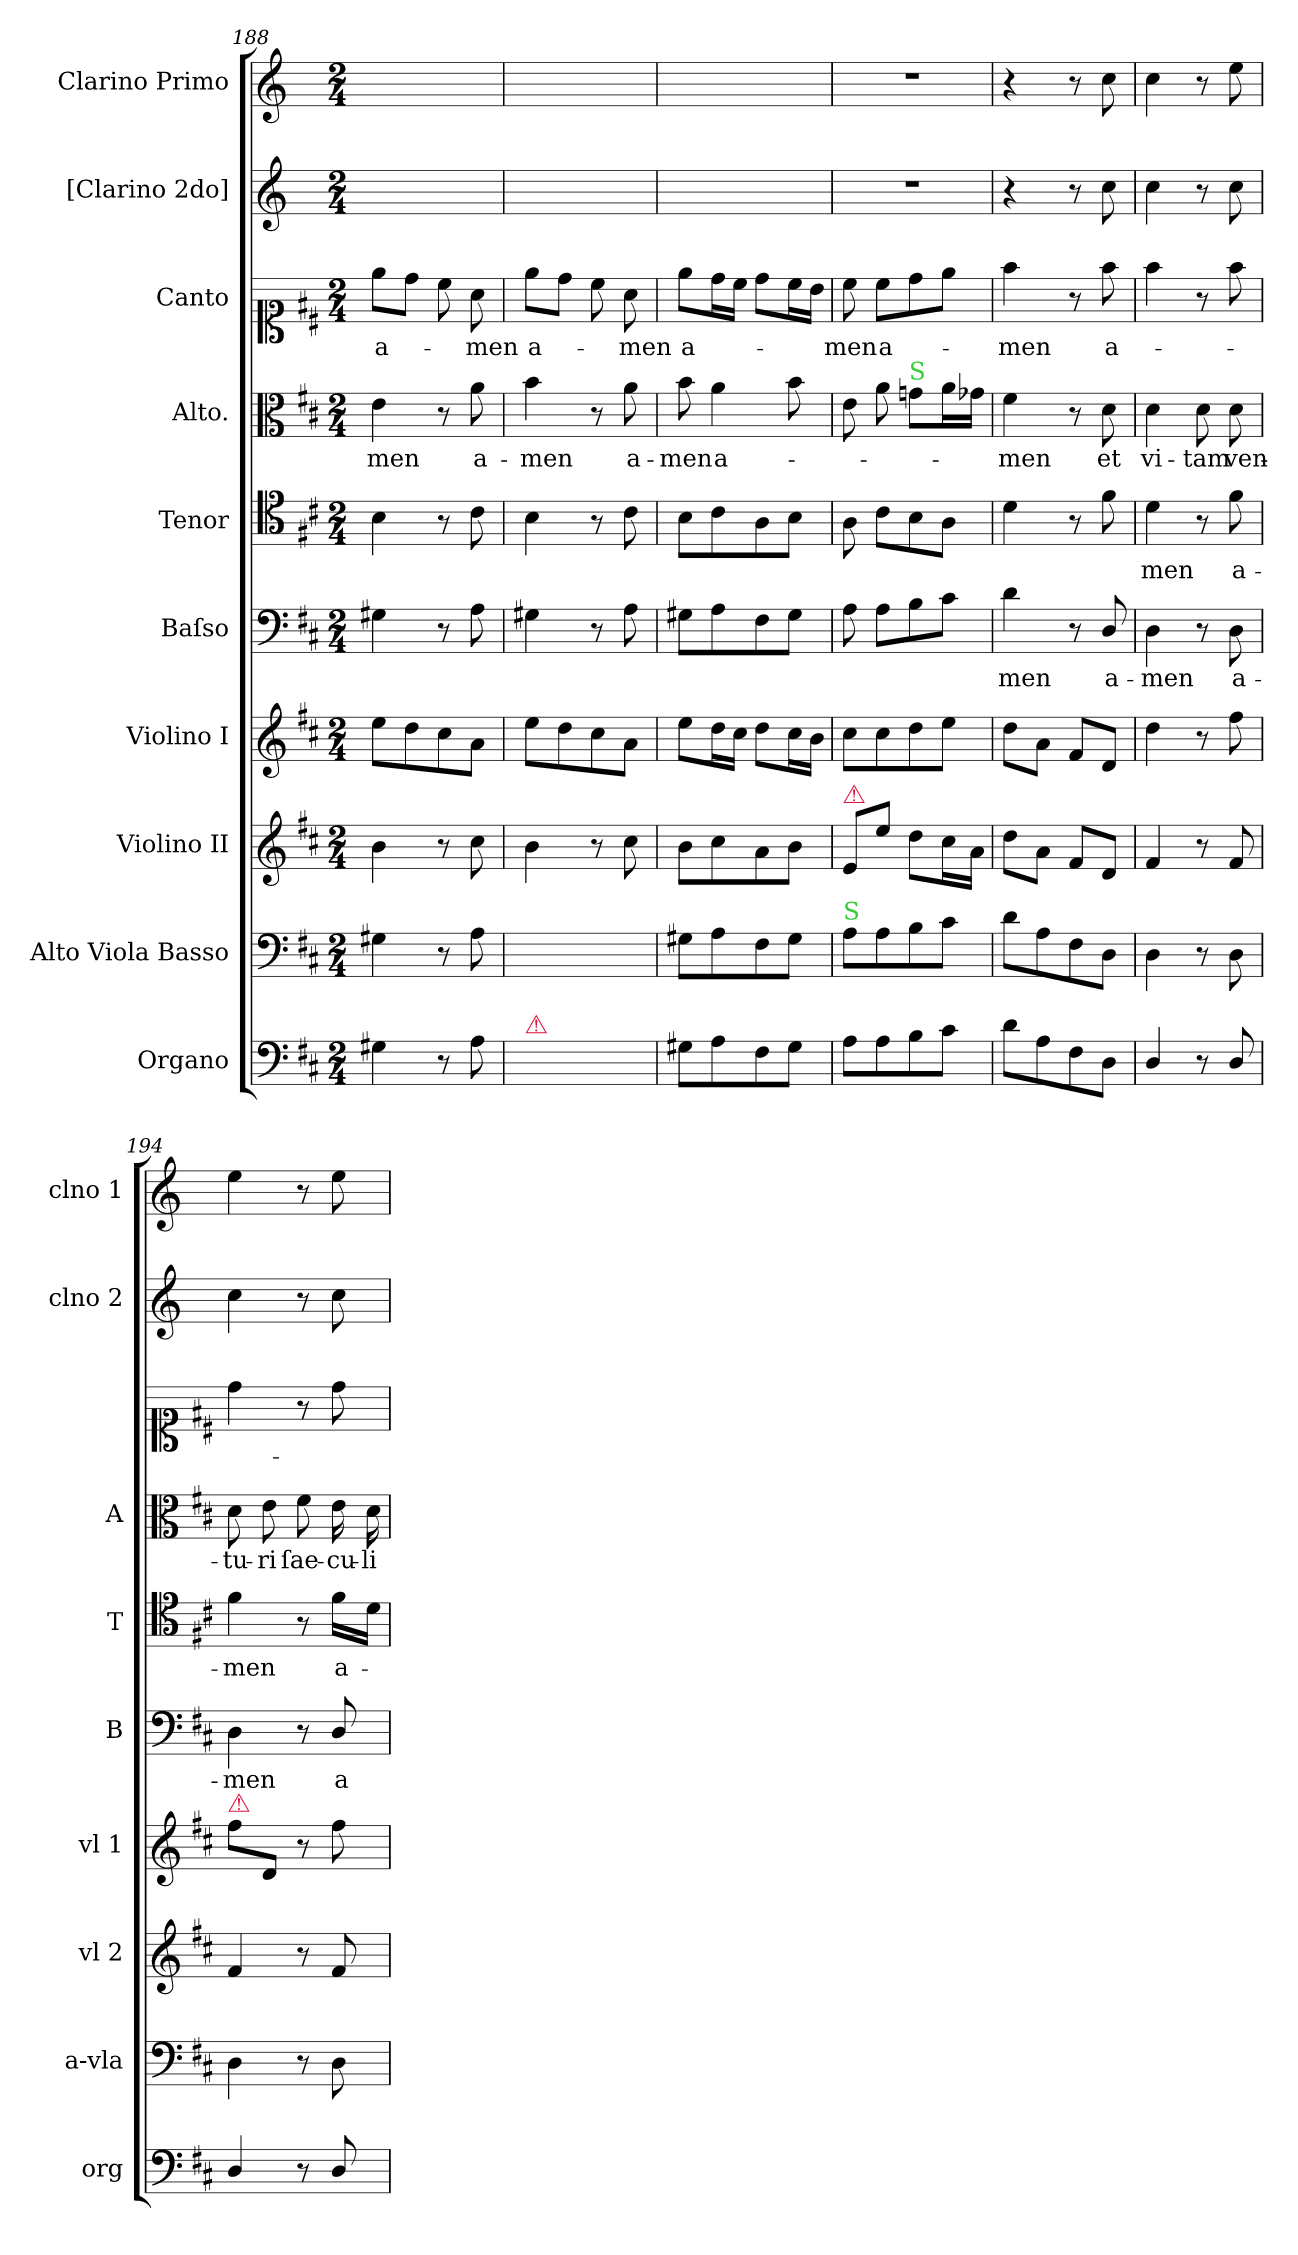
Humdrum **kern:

**kern	**kern	**kern	**kern	**kern	**text	**kern	**text	**kern	**text	**kern	**text	**kern	**kern
*part10	*part9	*part8	*part7	*part6	*part6	*part5	*part5	*part4	*part4	*part3	*part3	*part2	*part1
*staff10	*staff9	*staff8	*staff7	*staff6	*staff6	*staff5	*staff5	*staff4	*staff4	*staff3	*staff3	*staff2	*staff1
*I"Organo	*I"Alto Viola Basso	*I"Violino II	*I"Violino I	*I"Baſso	*	*I"Tenor	*	*I"Alto.	*	*I"Canto	*	*I"[Clarino 2do]	*I"Clarino Primo
*I'org	*I'a-vla	*I'vl 2	*I'vl 1	*I'B	*	*I'T	*	*I'A	*	*	*	*I'clno 2	*I'clno 1
*clefF4	*clefF4	*clefG2	*clefG2	*clefF4	*	*clefC4	*	*clefC3	*	*clefC1	*	*clefG2	*clefG2
*	*	*	*	*	*	*	*	*	*	*	*	*ITrd-1c-2	*ITrd-1c-2
*k[f#c#]	*k[f#c#]	*k[f#c#]	*k[f#c#]	*k[f#c#]	*	*k[f#c#]	*	*k[f#c#]	*	*k[f#c#]	*	*k[f#c#]	*k[f#c#]
*	*	*	*	*	*	*	*	*	*	*	*	*D:	*D:
*M2/4	*M2/4	*M2/4	*M2/4	*M2/4	*	*M2/4	*	*M2/4	*	*M2/4	*	*M2/4	*M2/4
=188	=188	=188	=188	=188	=188	=188	=188	=188	=188	=188	=188	=188	=188
!	!	!	!	!	!	!	!	!	!LO:LY:i	!	!	!	!
4G#X\	4G#X\	4b\	8ee\L	4G#X\	.	4B\	.	4e\	-men	8ee\L	a-	2ryy	2ryy
.	.	.	8dd\	.	.	.	.	.	.	8dd\J	.	.	.
8r	8r	8r	8cc#\	8r	.	8r	.	8r	.	8cc#\	.	.	.
!	!	!	!	!	!	!	!	!	!LO:LY:i	!	!	!	!
8A\	8A\	8cc#\	8a\J	8A\	.	8c#\	.	8a\	a-	8a\	-men	.	.
=189	=189	=189	=189	=189	=189	=189	=189	=189	=189	=189	=189	=189	=189
!LO:TX:a:color=crimson:t=⚠	!	!	!	!	!	!	!	!	!	!	!	!	!
!	!	!	!	!	!	!	!	!	!LO:LY:i	!	!LO:LY:i	!	!
2ryy	2ryy	4b\	8ee\L	4G#X\	.	4B\	.	4b\	-men	8ee\L	a-	2ryy	2ryy
.	.	.	8dd\	.	.	.	.	.	.	8dd\J	.	.	.
.	.	8r	8cc#\	8r	.	8r	.	8r	.	8cc#\	.	.	.
!	!	!	!	!	!	!	!	!	!LO:LY:i	!	!LO:LY:i	!	!
.	.	8cc#\	8a\J	8A\	.	8c#\	.	8a\	a-	8a\	-men	.	.
=190	=190	=190	=190	=190	=190	=190	=190	=190	=190	=190	=190	=190	=190
!	!	!	!	!	!	!	!	!	!LO:LY:i	!	!	!	!
8G#X\L	8G#X\L	8b\L	8ee\L	8G#X\L	.	8B\L	.	8b\	-men	8ee\L	a-	2ryy	2ryy
!	!	!	!	!	!	!	!	!	!LO:LY:i	!	!	!	!
8A\	8A\	8cc#\	16dd\L	8A\	.	8c#\	.	4a\	a-	16dd\L	.	.	.
.	.	.	16cc#\JJ	.	.	.	.	.	.	16cc#\JJ	.	.	.
8F#\	8F#\	8a\	8dd\L	8F#\	.	8A\	.	.	.	8dd\L	.	.	.
8G#\J	8G#\J	8b\J	16cc#\L	8G#\J	.	8B\J	.	8b\	.	16cc#\L	.	.	.
.	.	.	16b\JJ	.	.	.	.	.	.	16b\JJ	.	.	.
=191	=191	=191	=191	=191	=191	=191	=191	=191	=191	=191	=191	=191	=191
!	!	!LO:TX:a:color=crimson:t=⚠	!	!	!	!	!	!	!	!	!	!	!
!	!LO:TX:a:color=limegreen:t=S	!	!	!	!	!	!	!	!	!	!	!	!
8A\L	8A\L	8e/L	8cc#\L	8A\	.	8A\	.	8e\	.	8cc#\	-men	2r	2r
8A\	8A\	8ee\J	8cc#\	8A\L	.	8c#\L	.	8a\	.	8cc#\L	a-	.	.
!	!	!	!	!	!	!	!	!LO:TX:a:color=limegreen:t=S	!	!	!	!	!
8B\	8B\	8dd\L	8dd\	8B\	.	8B\	.	8gn\L	.	8dd\	.	.	.
8c#\J	8c#\J	16cc#\L	8ee\J	8c#\J	.	8A\J	.	16a\L	.	8ee\J	.	.	.
.	.	16a\JJ	.	.	.	.	.	16g-X\JJ	.	.	.	.	.
=192	=192	=192	=192	=192	=192	=192	=192	=192	=192	=192	=192	=192	=192
!	!	!	!	!	!	!	!	!	!LO:LY:i	!	!	!	!
8d\L	8d\L	8dd\L	8dd\L	4d\	-men	4d\	.	4f#\	-men	4ff#\	-men	4r	4r
8A\	8A\	8a\J	8a\J	.	.	.	.	.	.	.	.	.	.
8F#\	8F#\	8f#/L	8f#/L	8r	.	8r	.	8r	.	8r	.	8r	8r
8D\J	8D\J	8d/J	8d/J	8D/	a-	8f#\	.	8d\	et	8ff#\	a-	8dd\	8dd\
=193	=193	=193	=193	=193	=193	=193	=193	=193	=193	=193	=193	=193	=193
4D/	4D\	4f#/	4dd\	4D\	-men	4d\	-men	4d\	vi-	4ff#\	.	4dd\	4dd\
8r	8r	8r	8r	8r	.	8r	.	8d\	-tam	8r	.	8r	8r
!	!	!	!	!	!LO:LY:i	!	!	!	!	!	!	!	!
8D/	8D\	8f#/	8ff#\	8D\	a-	8f#\	a-	8d\	ven-	8ff#\	.	8dd\	8ff#\
=194	=194	=194	=194	=194	=194	=194	=194	=194	=194	=194	=194	=194	=194
!	!	!	!LO:TX:a:color=crimson:t=⚠	!	!	!	!	!	!	!	!	!	!
!	!	!	!	!	!LO:LY:i	!	!	!	!	!	!	!	!
4D/	4D\	4f#/	8ff#\L	4D\	-men	4f#\	-men	8d\	-tu-	4dd\	.	4dd\	4ff#\
.	.	.	8d/J	.	.	.	.	8e\	-ri	.	.	.	.
8r	8r	8r	8r	8r	.	8r	.	8f#\	ſae-	8r	.	8r	8r
!	!	!	!	!	!LO:LY:i	!	!	!	!	!	!	!	!
8D/	8D\	8f#/	8ff#\	8D/	a-	16f#\LL	a-	16e\	-cu-	8dd\	.	8dd\	8ff#\
.	.	.	.	.	.	16d\JJ	.	16d\	-li	.	.	.	.
=	=	=	=	=	=	=	=	=	=	=	=	=	=
*-	*-	*-	*-	*-	*-	*-	*-	*-	*-	*-	*-	*-	*-
